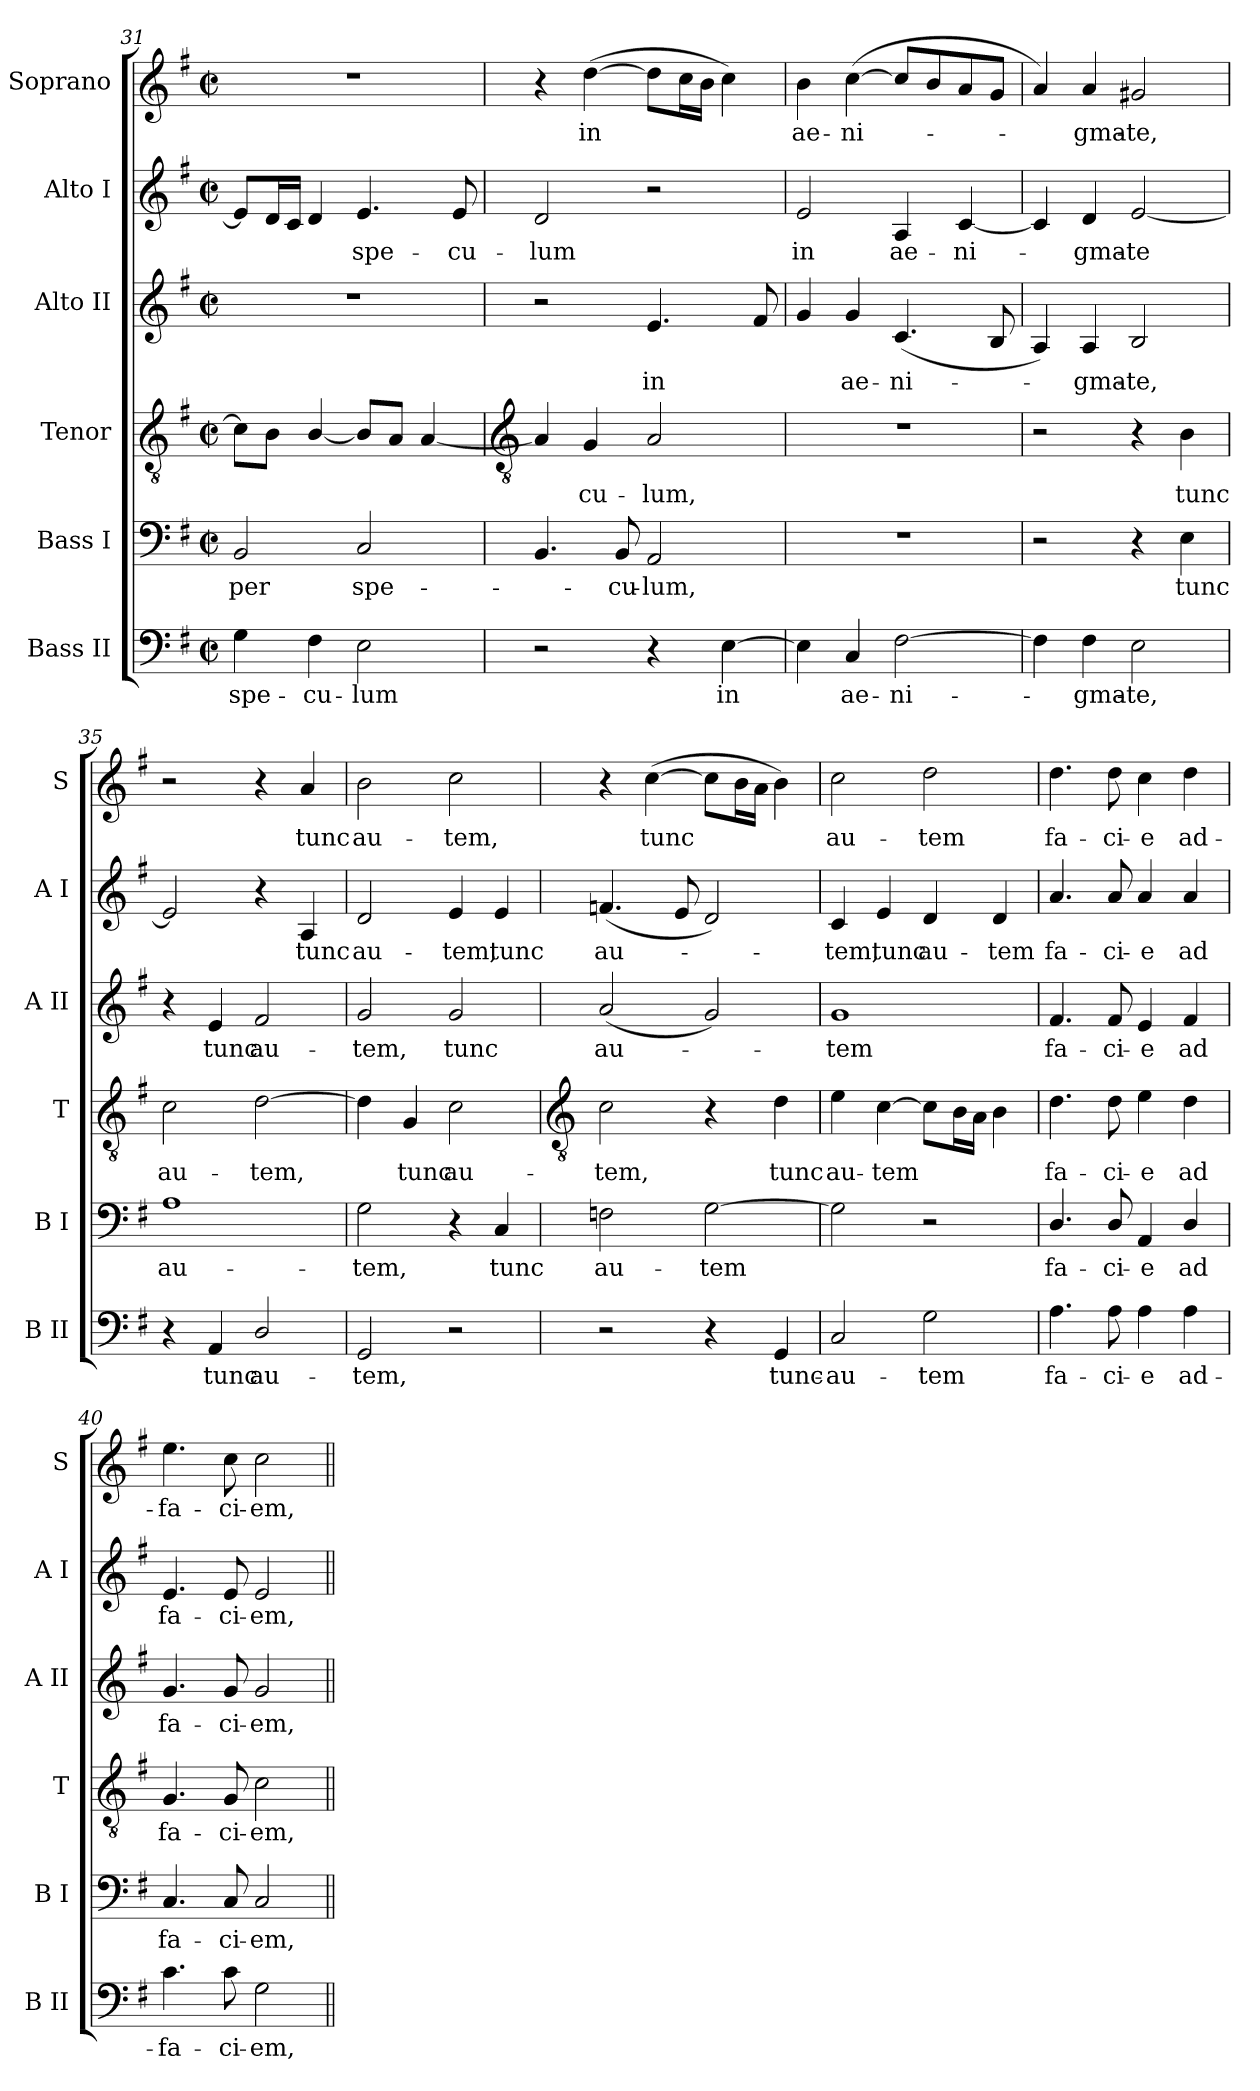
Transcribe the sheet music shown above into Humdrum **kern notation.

**kern	**text	**kern	**text	**kern	**text	**kern	**text	**kern	**text	**kern	**text
*part6	*part6	*part5	*part5	*part4	*part4	*part3	*part3	*part2	*part2	*part1	*part1
*staff6	*staff6	*staff5	*staff5	*staff4	*staff4	*staff3	*staff3	*staff2	*staff2	*staff1	*staff1
*I"Bass II	*	*I"Bass I	*	*I"Tenor	*	*I"Alto II	*	*I"Alto I	*	*I"Soprano	*
*I'B II	*	*I'B I	*	*I'T	*	*I'A II	*	*I'A I	*	*I'S	*
*clefF4	*	*clefF4	*	*clefGv2	*	*clefG2	*	*clefG2	*	*clefG2	*
*k[f#]	*	*k[f#]	*	*k[f#]	*	*k[f#]	*	*k[f#]	*	*k[f#]	*
*G:	*	*G:	*	*G:	*	*G:	*	*G:	*	*G:	*
*M2/2	*	*M2/2	*	*M2/2	*	*M2/2	*	*M2/2	*	*M2/2	*
*met(c|)	*	*met(c|)	*	*met(c|)	*	*met(c|)	*	*met(c|)	*	*met(c|)	*
=31	=31	=31	=31	=31	=31	=31	=31	=31	=31	=31	=31
!	!LO:LY:b	!	!LO:LY:b	!	!	!	!	!	!	!	!
4G	spe-	2BB	per	8cL]	.	1r	.	8eL]	.	1r	.
.	.	.	.	8BJ	.	.	.	16dL	.	.	.
.	.	.	.	.	.	.	.	16cJJ	.	.	.
!	!LO:LY:b	!	!	!	!	!	!	!	!	!	!
4F#	-cu-	.	.	[4B/	.	.	.	4d	.	.	.
!	!LO:LY:b	!	!LO:LY:b	!	!	!	!	!	!LO:LY:b	!	!
2E	-lum	2C	spe-	8BL]	.	.	.	4.e	spe-	.	.
.	.	.	.	8AJ	.	.	.	.	.	.	.
.	.	.	.	[4A	.	.	.	.	.	.	.
!	!	!	!	!	!	!	!	!	!LO:LY:b	!	!
.	.	.	.	.	.	.	.	8e	-cu-	.	.
!!LO:LB:g=z
=32	=32	=32	=32	=32	=32	=32	=32	=32	=32	=32	=32
*	*	*	*	*clefGv2	*	*	*	*	*	*	*
!	!	!	!	!	!	!	!	!	!LO:LY:b	!	!
2r	.	4.BB	.	4A]	.	2r	.	2d	-lum	4r	.
!	!	!	!	!	!LO:LY:b	!	!	!	!	!	!LO:LY:b
.	.	.	.	4G	cu-	.	.	.	.	(>[4dd	in
!	!	!	!LO:LY:b	!	!	!	!	!	!	!	!
.	.	8BB	cu-	.	.	.	.	.	.	.	.
!	!	!	!LO:LY:b	!	!LO:LY:b	!	!LO:LY:b	!	!	!	!
4r	.	2AA	-lum,	2A	-lum,	4.e	in	2r	.	8ddL]	.
.	.	.	.	.	.	.	.	.	.	16ccL	.
.	.	.	.	.	.	.	.	.	.	16bJJ	.
!	!LO:LY:b	!	!	!	!	!	!	!	!	!	!
[4E	in	.	.	.	.	.	.	.	.	4cc)	.
.	.	.	.	.	.	8f#	.	.	.	.	.
=33	=33	=33	=33	=33	=33	=33	=33	=33	=33	=33	=33
!	!	!	!	!	!	!	!	!	!LO:LY:b	!	!LO:LY:b
4E]	.	1r	.	1r	.	4g	.	2e	in	4b	ae-
!	!LO:LY:b	!	!	!	!	!	!LO:LY:b	!	!	!	!LO:LY:b
4C	ae-	.	.	.	.	4g	ae-	.	.	(<[4cc	-ni-
!	!LO:LY:b	!	!	!	!	!	!LO:LY:b	!	!LO:LY:b	!	!
[2F#	-ni-	.	.	.	.	(<4.c	-ni-	4A	ae-	8ccL]	.
.	.	.	.	.	.	.	.	.	.	8b	.
!	!	!	!	!	!	!	!	!	!LO:LY:b	!	!
.	.	.	.	.	.	.	.	[4c	-ni-	8a	.
.	.	.	.	.	.	8B	.	.	.	8gJ	.
=34	=34	=34	=34	=34	=34	=34	=34	=34	=34	=34	=34
4F#]	.	2r	.	2r	.	4A)	.	4c]	.	4a)	.
!	!LO:LY:b	!	!	!	!	!	!LO:LY:b	!	!LO:LY:b	!	!LO:LY:b
4F#	gma-	.	.	.	.	4A	gma-	4d	gma-	4a	gma-
!	!LO:LY:b	!	!	!	!	!	!LO:LY:b	!	!LO:LY:b	!	!LO:LY:b
2E	-te,	4r	.	4r	.	2B	-te,	[2e	-te	2g#X	-te,
!	!	!	!LO:LY:b	!	!LO:LY:b	!	!	!	!	!	!
.	.	4E	tunc	4B	tunc	.	.	.	.	.	.
=35	=35	=35	=35	=35	=35	=35	=35	=35	=35	=35	=35
!	!	!	!LO:LY:b	!	!LO:LY:b	!	!	!	!	!	!
4r	.	1A	au-	2c	au-	4r	.	2e]	.	2r	.
!	!LO:LY:b	!	!	!	!	!	!LO:LY:b	!	!	!	!
4AA	tunc	.	.	.	.	4e	tunc	.	.	.	.
!	!LO:LY:b	!	!	!	!LO:LY:b	!	!LO:LY:b	!	!	!	!
2D/	au-	.	.	[2d	-tem,	2f#	au-	4r	.	4r	.
!	!	!	!	!	!	!	!	!	!LO:LY:b	!	!LO:LY:b
.	.	.	.	.	.	.	.	4A	tunc	4a	tunc
=36	=36	=36	=36	=36	=36	=36	=36	=36	=36	=36	=36
!	!LO:LY:b	!	!LO:LY:b	!	!	!	!LO:LY:b	!	!LO:LY:b	!	!LO:LY:b
2GG	-tem,	2G	-tem,	4d]	.	2g	-tem,	2d	au-	2b	au-
!	!	!	!	!	!LO:LY:b	!	!	!	!	!	!
.	.	.	.	4G	tunc	.	.	.	.	.	.
!	!	!	!	!	!LO:LY:b	!	!LO:LY:b	!	!LO:LY:b	!	!LO:LY:b
2r	.	4r	.	2c	au-	2g	tunc	4e	-tem,	2cc	-tem,
!	!	!	!LO:LY:b	!	!	!	!	!	!LO:LY:b	!	!
.	.	4C	tunc	.	.	.	.	4e	tunc	.	.
!!LO:LB:g=z
=37	=37	=37	=37	=37	=37	=37	=37	=37	=37	=37	=37
*	*	*	*	*clefGv2	*	*	*	*	*	*	*
!	!	!	!LO:LY:b	!	!LO:LY:b	!	!LO:LY:b	!	!LO:LY:b	!	!
2r	.	2Fn	au-	2c	-tem,	(<2a	au-	(<4.fn	au-	4r	.
!	!	!	!	!	!	!	!	!	!	!	!LO:LY:b
.	.	.	.	.	.	.	.	.	.	(>[4cc	tunc
.	.	.	.	.	.	.	.	8e	.	.	.
!	!	!	!LO:LY:b	!	!	!	!	!	!	!	!
4r	.	[2G	-tem	4r	.	2g)	.	2d)	.	8ccL]	.
.	.	.	.	.	.	.	.	.	.	16bL	.
.	.	.	.	.	.	.	.	.	.	16aJJ	.
!	!LO:LY:b	!	!	!	!LO:LY:b	!	!	!	!	!	!
4GG	tunc-	.	.	4d	tunc	.	.	.	.	4b)	.
=38	=38	=38	=38	=38	=38	=38	=38	=38	=38	=38	=38
!	!LO:LY:b	!	!	!	!LO:LY:b	!	!LO:LY:b	!	!LO:LY:b	!	!LO:LY:b
2C	-au-	2G]	.	4e	au-	1g	tem	4c	tem,	2cc	au-
!	!	!	!	!	!LO:LY:b	!	!	!	!LO:LY:b	!	!
.	.	.	.	[4c	-tem	.	.	4e	tunc	.	.
!	!LO:LY:b	!	!	!	!	!	!	!	!LO:LY:b	!	!LO:LY:b
2G	-tem	2r	.	8cL]	.	.	.	4d	au-	2dd	-tem
.	.	.	.	16BL	.	.	.	.	.	.	.
.	.	.	.	16AJJ	.	.	.	.	.	.	.
!	!	!	!	!	!	!	!	!	!LO:LY:b	!	!
.	.	.	.	4B	.	.	.	4d	-tem	.	.
=39	=39	=39	=39	=39	=39	=39	=39	=39	=39	=39	=39
!	!LO:LY:b	!	!LO:LY:b	!	!LO:LY:b	!	!LO:LY:b	!	!LO:LY:b	!	!LO:LY:b
4.A	fa-	4.D/	fa-	4.d	fa-	4.f#	fa-	4.a	fa-	4.dd	fa-
!	!LO:LY:b	!	!LO:LY:b	!	!LO:LY:b	!	!LO:LY:b	!	!LO:LY:b	!	!LO:LY:b
8A	-ci-	8D/	-ci-	8d	-ci-	8f#	-ci-	8a	-ci-	8dd	-ci-
!	!LO:LY:b	!	!LO:LY:b	!	!LO:LY:b	!	!LO:LY:b	!	!LO:LY:b	!	!LO:LY:b
4A	-e	4AA	-e	4e	-e	4e	-e	4a	-e	4cc	-e
!	!LO:LY:b	!	!LO:LY:b	!	!LO:LY:b	!	!LO:LY:b	!	!LO:LY:b	!	!LO:LY:b
4A	ad-	4D/	ad	4d	ad	4f#	ad	4a	ad	4dd	ad-
=40	=40	=40	=40	=40	=40	=40	=40	=40	=40	=40	=40
!	!LO:LY:b	!	!LO:LY:b	!	!LO:LY:b	!	!LO:LY:b	!	!LO:LY:b	!	!LO:LY:b
4.c	-fa-	4.C	fa-	4.G	fa-	4.g	fa-	4.e	fa-	4.ee	-fa-
!	!LO:LY:b	!	!LO:LY:b	!	!LO:LY:b	!	!LO:LY:b	!	!LO:LY:b	!	!LO:LY:b
8c	-ci-	8C	-ci-	8G	-ci-	8g	-ci-	8e	-ci-	8cc	-ci-
!	!LO:LY:b	!	!LO:LY:b	!	!LO:LY:b	!	!LO:LY:b	!	!LO:LY:b	!	!LO:LY:b
2G	-em,	2C	-em,	2c	-em,	2g	-em,	2e	-em,	2cc	-em,
=||	=||	=||	=||	=||	=||	=||	=||	=||	=||	=||	=||
*-	*-	*-	*-	*-	*-	*-	*-	*-	*-	*-	*-
